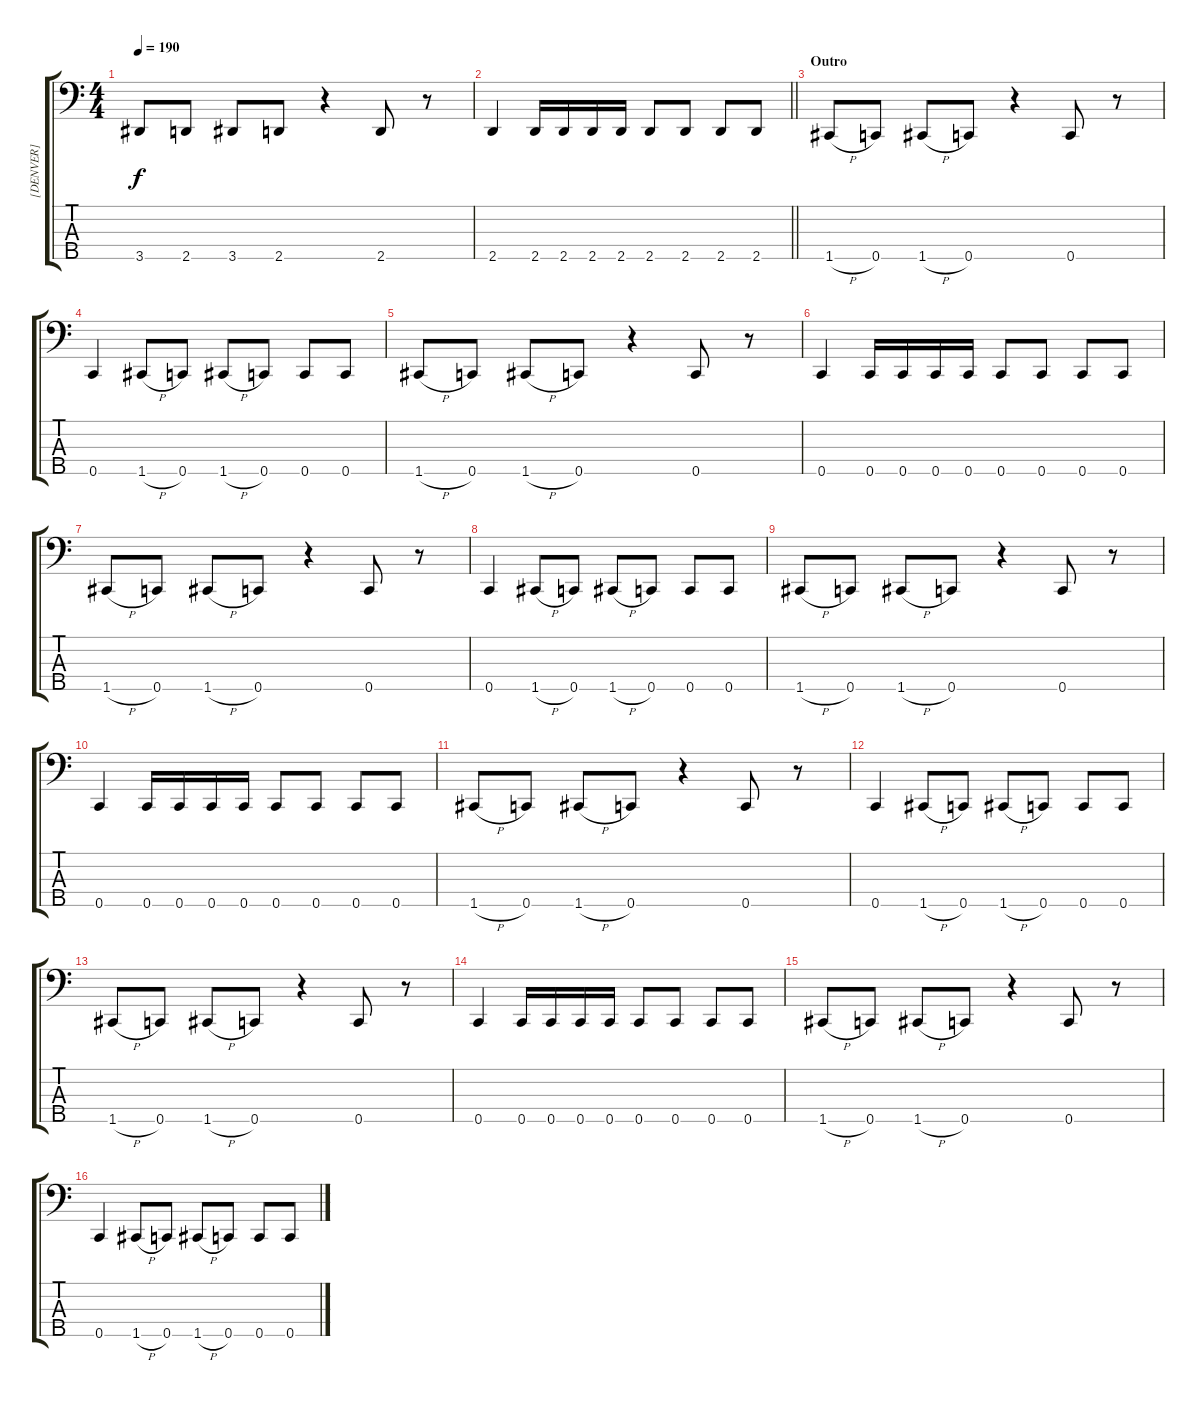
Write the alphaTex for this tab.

\track ("[DENVER]" "[DENVER]") {instrument electricbassfinger}
\staff {score tabs}
\tuning (G2 Eb2 Bb1 F1 C1) {hide}
\ts (4 4)
\tempo 190
\clef f4
\ks c
3.5.8{dy f} 2.5.8 3.5.8 2.5.8 r.4 2.5.8 r.8 |
\barLineRight lightlight
2.5.4 2.5.16 2.5.16 2.5.16 2.5.16 2.5.8 2.5.8 2.5.8 2.5.8 |
\section ("" "Outro")
1.5{h}.8{volume 14} 0.5.8 1.5{h}.8 0.5.8 r.4 0.5.8 r.8 |
0.5.4 1.5{h}.8 0.5.8 1.5{h}.8 0.5.8 0.5.8 0.5.8 |
1.5{h}.8 0.5.8 1.5{h}.8 0.5.8 r.4 0.5.8 r.8 |
0.5.4 0.5.16 0.5.16 0.5.16 0.5.16 0.5.8 0.5.8 0.5.8 0.5.8 |
1.5{h}.8 0.5.8 1.5{h}.8 0.5.8 r.4 0.5.8 r.8 |
0.5.4 1.5{h}.8 0.5.8 1.5{h}.8 0.5.8 0.5.8 0.5.8 |
1.5{h}.8 0.5.8 1.5{h}.8 0.5.8 r.4 0.5.8 r.8 |
0.5.4 0.5.16 0.5.16 0.5.16 0.5.16 0.5.8 0.5.8 0.5.8 0.5.8 |
1.5{h}.8 0.5.8 1.5{h}.8 0.5.8 r.4 0.5.8 r.8 |
0.5.4 1.5{h}.8 0.5.8 1.5{h}.8 0.5.8 0.5.8 0.5.8 |
1.5{h}.8 0.5.8 1.5{h}.8 0.5.8 r.4 0.5.8 r.8 |
0.5.4 0.5.16 0.5.16 0.5.16 0.5.16 0.5.8 0.5.8 0.5.8 0.5.8 |
1.5{h}.8 0.5.8 1.5{h}.8 0.5.8 r.4 0.5.8 r.8 |
0.5.4 1.5{h}.8 0.5.8 1.5{h}.8 0.5.8 0.5.8 0.5.8
